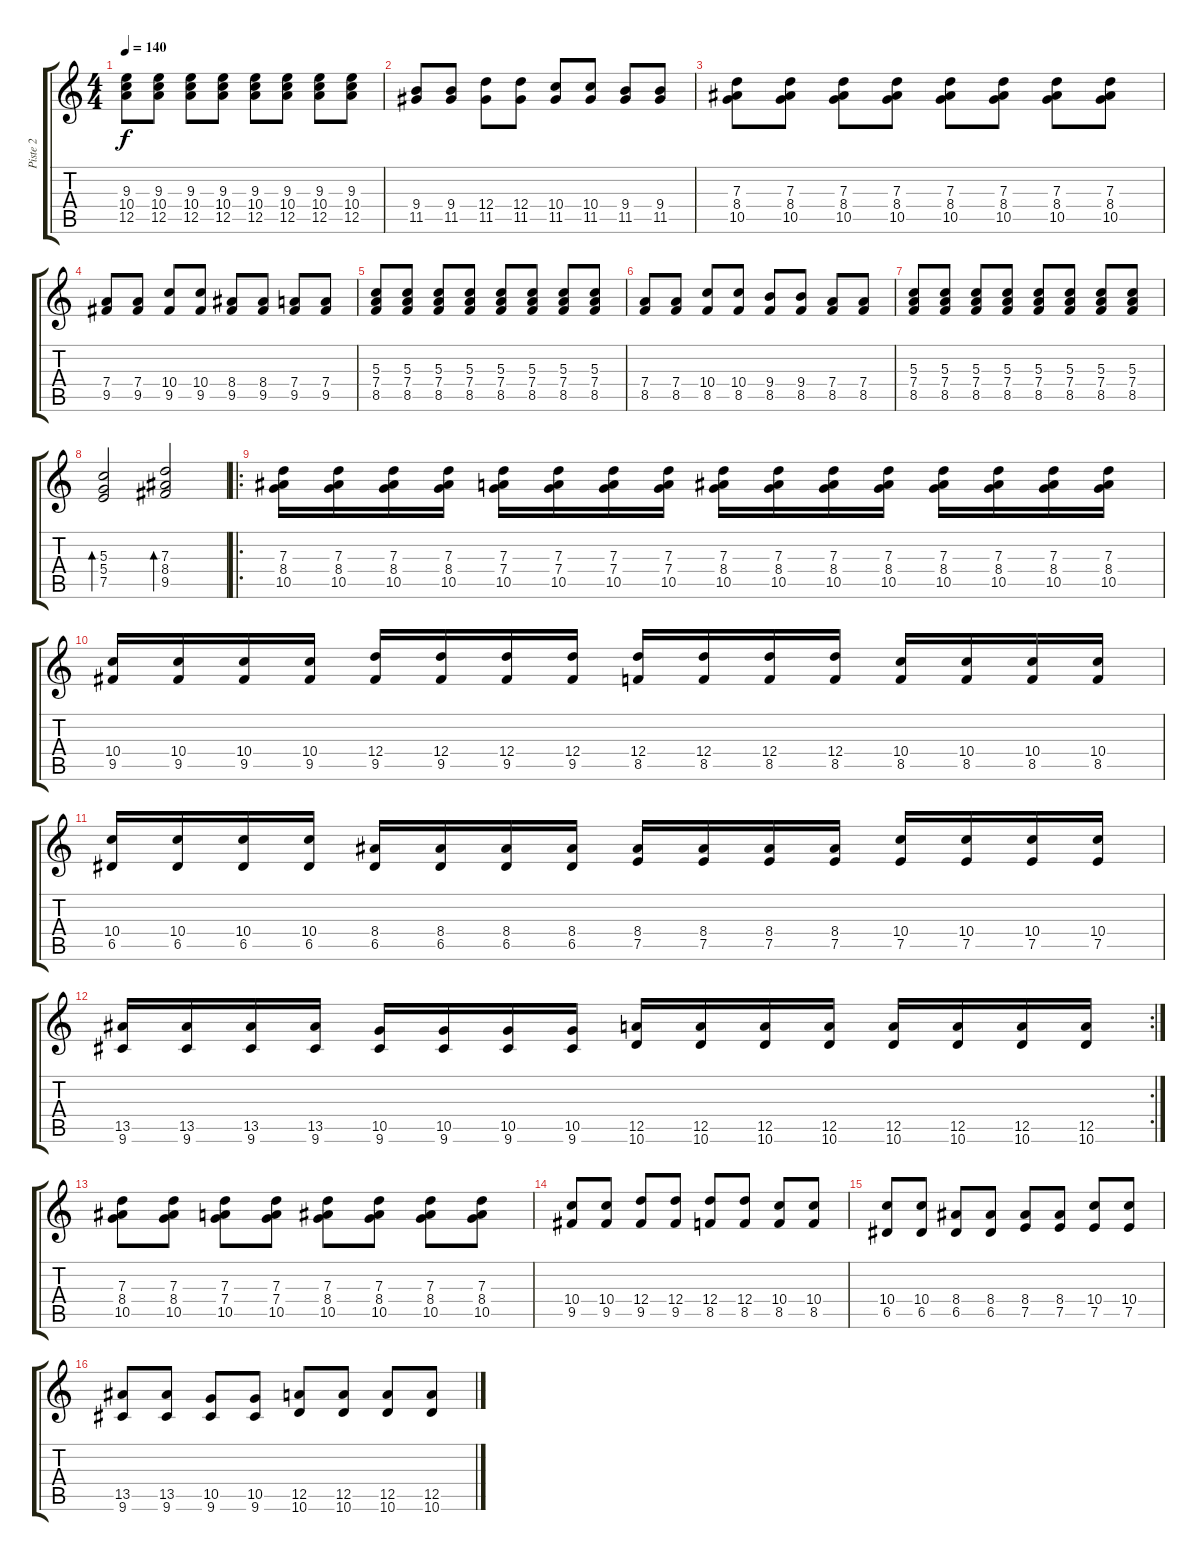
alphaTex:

\track ("Piste 2" "Piste 2") {instrument distortionguitar}
\staff {score tabs}
\tuning (E4 B3 G3 D3 A2 E2) {hide}
\ts (4 4)
\tempo 140
\clef g2
\ks c
(9.3 10.4 12.5).8{dy f} (9.3 10.4 12.5).8 (9.3 10.4 12.5).8 (9.3 10.4 12.5).8 (9.3 10.4 12.5).8 (9.3 10.4 12.5).8 (9.3 10.4 12.5).8 (9.3 10.4 12.5).8 |
(9.4 11.5).8 (9.4 11.5).8 (12.4 11.5).8 (12.4 11.5).8 (10.4 11.5).8 (10.4 11.5).8 (9.4 11.5).8 (9.4 11.5).8 |
(7.3 8.4 10.5).8 (7.3 8.4 10.5).8 (7.3 8.4 10.5).8 (7.3 8.4 10.5).8 (7.3 8.4 10.5).8 (7.3 8.4 10.5).8 (7.3 8.4 10.5).8 (7.3 8.4 10.5).8 |
(7.4 9.5).8 (7.4 9.5).8 (10.4 9.5).8 (10.4 9.5).8 (8.4 9.5).8 (8.4 9.5).8 (7.4 9.5).8 (7.4 9.5).8 |
(5.3 7.4 8.5).8 (5.3 7.4 8.5).8 (5.3 7.4 8.5).8 (5.3 7.4 8.5).8 (5.3 7.4 8.5).8 (5.3 7.4 8.5).8 (5.3 7.4 8.5).8 (5.3 7.4 8.5).8 |
(7.4 8.5).8 (7.4 8.5).8 (10.4 8.5).8 (10.4 8.5).8 (9.4 8.5).8 (9.4 8.5).8 (7.4 8.5).8 (7.4 8.5).8 |
(5.3 7.4 8.5).8 (5.3 7.4 8.5).8 (5.3 7.4 8.5).8 (5.3 7.4 8.5).8 (5.3 7.4 8.5).8 (5.3 7.4 8.5).8 (5.3 7.4 8.5).8 (5.3 7.4 8.5).8 |
(5.3 5.4 7.5).2{bd 240} (7.3 8.4 9.5).2{bd 240} |
\ro
(7.3 8.4 10.5).16 (7.3 8.4 10.5).16 (7.3 8.4 10.5).16 (7.3 8.4 10.5).16 (7.3 7.4 10.5).16 (7.3 7.4 10.5).16 (7.3 7.4 10.5).16 (7.3 7.4 10.5).16 (7.3 8.4 10.5).16 (7.3 8.4 10.5).16 (7.3 8.4 10.5).16 (7.3 8.4 10.5).16 (7.3 8.4 10.5).16 (7.3 8.4 10.5).16 (7.3 8.4 10.5).16 (7.3 8.4 10.5).16 |
(10.4 9.5).16 (10.4 9.5).16 (10.4 9.5).16 (10.4 9.5).16 (12.4 9.5).16 (12.4 9.5).16 (12.4 9.5).16 (12.4 9.5).16 (12.4 8.5).16 (12.4 8.5).16 (12.4 8.5).16 (12.4 8.5).16 (10.4 8.5).16 (10.4 8.5).16 (10.4 8.5).16 (10.4 8.5).16 |
(10.4 6.5).16 (10.4 6.5).16 (10.4 6.5).16 (10.4 6.5).16 (8.4 6.5).16 (8.4 6.5).16 (8.4 6.5).16 (8.4 6.5).16 (8.4 7.5).16 (8.4 7.5).16 (8.4 7.5).16 (8.4 7.5).16 (10.4 7.5).16 (10.4 7.5).16 (10.4 7.5).16 (10.4 7.5).16 |
\rc 2
(13.5 9.6).16 (13.5 9.6).16 (13.5 9.6).16 (13.5 9.6).16 (10.5 9.6).16 (10.5 9.6).16 (10.5 9.6).16 (10.5 9.6).16 (12.5 10.6).16 (12.5 10.6).16 (12.5 10.6).16 (12.5 10.6).16 (12.5 10.6).16 (12.5 10.6).16 (12.5 10.6).16 (12.5 10.6).16 |
(7.3 8.4 10.5).8 (7.3 8.4 10.5).8 (7.3 7.4 10.5).8 (7.3 7.4 10.5).8 (7.3 8.4 10.5).8 (7.3 8.4 10.5).8 (7.3 8.4 10.5).8 (7.3 8.4 10.5).8 |
(10.4 9.5).8 (10.4 9.5).8 (12.4 9.5).8 (12.4 9.5).8 (12.4 8.5).8 (12.4 8.5).8 (10.4 8.5).8 (10.4 8.5).8 |
(10.4 6.5).8 (10.4 6.5).8 (8.4 6.5).8 (8.4 6.5).8 (8.4 7.5).8 (8.4 7.5).8 (10.4 7.5).8 (10.4 7.5).8 |
(13.5 9.6).8 (13.5 9.6).8 (10.5 9.6).8 (10.5 9.6).8 (12.5 10.6).8 (12.5 10.6).8 (12.5 10.6).8 (12.5 10.6).8
